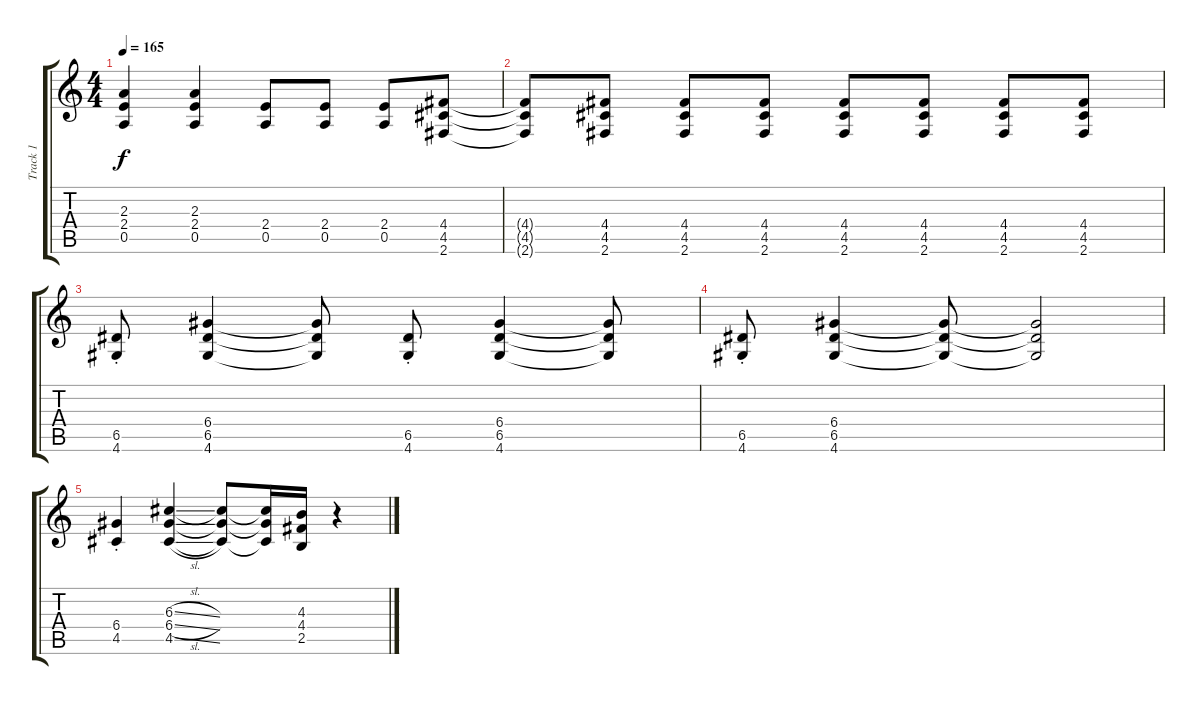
\track ("Track 1" "Track 1") {instrument distortionguitar}
\staff {score tabs}
\tuning (E4 B3 G3 D3 A2 E2) {hide}
\ts (4 4)
\tempo 165
\clef g2
\ks c
(2.3 2.4 0.5).4{dy f} (2.3 2.4 0.5).4 (2.4 0.5).8 (2.4 0.5).8 (2.4 0.5).8 (4.4 4.5 2.6).8 |
(4.4{t} 4.5{t} 2.6{t}).8 (4.4 4.5 2.6).8 (4.4 4.5 2.6).8 (4.4 4.5 2.6).8 (4.4 4.5 2.6).8 (4.4 4.5 2.6).8 (4.4 4.5 2.6).8 (4.4 4.5 2.6).8 |
(6.5{st} 4.6{st}).8 (6.4 6.5 4.6).4 (6.4{t} 6.5{t} 4.6{t}).8 (6.5{st} 4.6{st}).8 (6.4 6.5 4.6).4 (6.4{t} 6.5{t} 4.6{t}).8 |
(6.5{st} 4.6{st}).8 (6.4 6.5 4.6).4 (6.4{t} 6.5{t} 4.6{t}).8 (6.4{t} 6.5{t} 4.6{t}).2 |
(6.4{st} 4.5{st}).4 (6.3{sl} 6.4{sl} 4.5{sl}).4 (6.3{t} 6.4{t} 4.5{t}).8 (6.3{t} 6.4{t} 4.5{t}).16 (4.3 4.4 2.5).16 r.4
